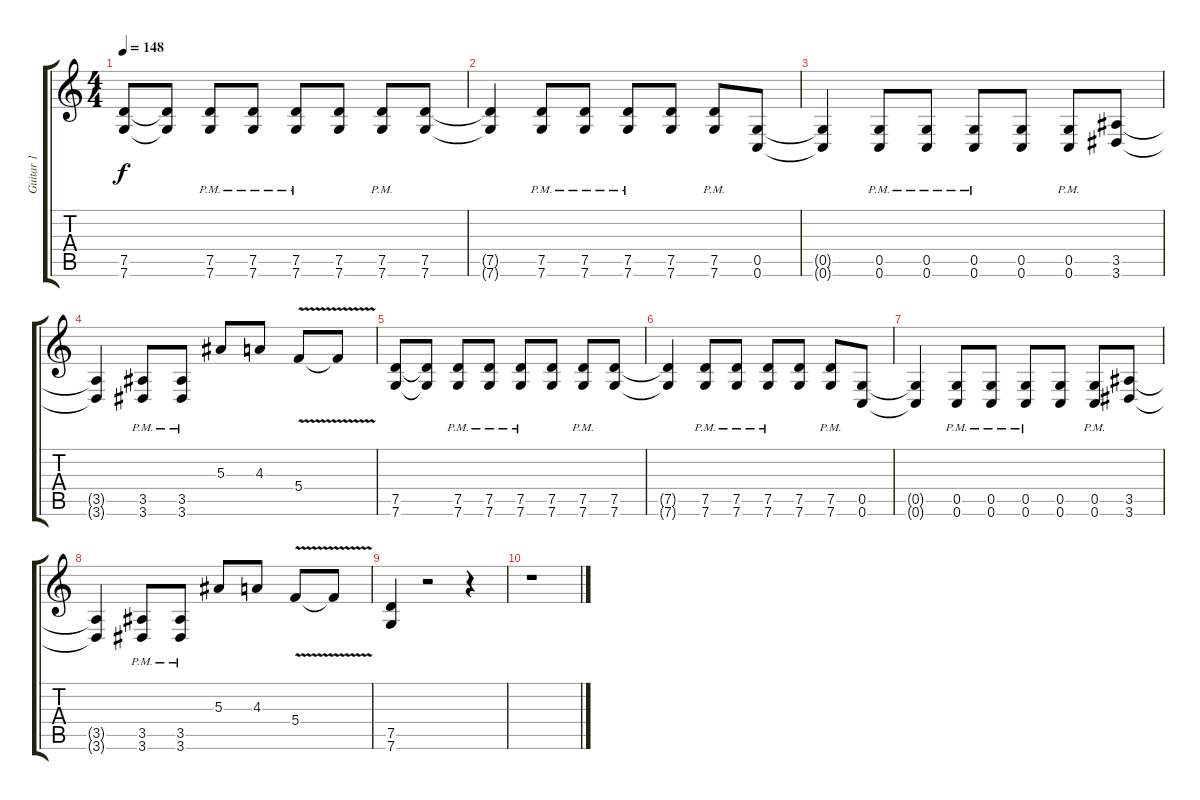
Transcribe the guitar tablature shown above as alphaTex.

\track ("Guitar 1" "Guitar 1") {instrument distortionguitar}
\staff {score tabs}
\tuning (D4 A3 F3 C3 G2 C2) {hide}
\ts (4 4)
\tempo 148
\clef g2
\ks c
(7.5 7.6).8{dy f} (7.5{t} 7.6{t}).8 (7.5{pm} 7.6{pm}).8 (7.5{pm} 7.6{pm}).8 (7.5{pm} 7.6{pm}).8 (7.5 7.6).8 (7.5{pm} 7.6{pm}).8 (7.5 7.6).8 |
(7.5{t} 7.6{t}).4 (7.5{pm} 7.6{pm}).8 (7.5{pm} 7.6{pm}).8 (7.5{pm} 7.6{pm}).8 (7.5 7.6).8 (7.5{pm} 7.6{pm}).8 (0.5 0.6).8 |
(0.5{t} 0.6{t}).4 (0.5{pm} 0.6{pm}).8 (0.5{pm} 0.6{pm}).8 (0.5{pm} 0.6{pm}).8 (0.5 0.6).8 (0.5{pm} 0.6{pm}).8 (3.5 3.6).8 |
(3.5{t} 3.6{t}).4 (3.5{pm} 3.6{pm}).8 (3.5{pm} 3.6{pm}).8 5.3.8 4.3.8 5.4{v}.8 5.4{t}.8 |
(7.5 7.6).8 (7.5{t} 7.6{t}).8 (7.5{pm} 7.6{pm}).8 (7.5{pm} 7.6{pm}).8 (7.5{pm} 7.6{pm}).8 (7.5 7.6).8 (7.5{pm} 7.6{pm}).8 (7.5 7.6).8 |
(7.5{t} 7.6{t}).4 (7.5{pm} 7.6{pm}).8 (7.5{pm} 7.6{pm}).8 (7.5{pm} 7.6{pm}).8 (7.5 7.6).8 (7.5{pm} 7.6{pm}).8 (0.5 0.6).8 |
(0.5{t} 0.6{t}).4 (0.5{pm} 0.6{pm}).8 (0.5{pm} 0.6{pm}).8 (0.5{pm} 0.6{pm}).8 (0.5 0.6).8 (0.5{pm} 0.6{pm}).8 (3.5 3.6).8 |
(3.5{t} 3.6{t}).4 (3.5{pm} 3.6{pm}).8 (3.5{pm} 3.6{pm}).8 5.3.8 4.3.8 5.4{v}.8 5.4{t}.8 |
(7.5 7.6).4 r.2 r.4 |
r.1
